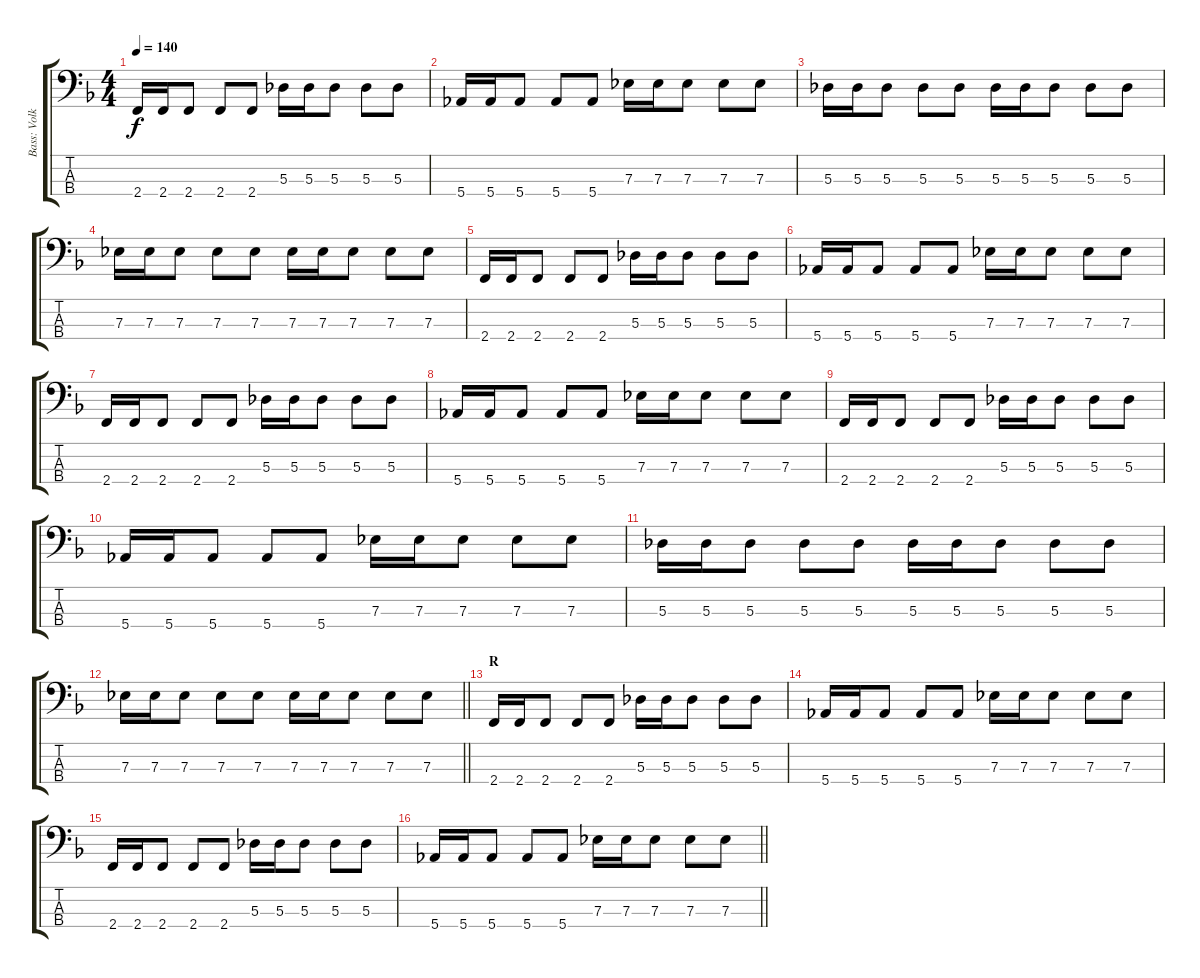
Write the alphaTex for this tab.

\track ("Bass: Volker" "Bass: Volk") {instrument electricbassfinger}
\staff {score tabs}
\tuning (Gb2 Db2 Ab1 Eb1) {hide}
\ts (4 4)
\tempo 140
\clef f4
\ks f
2.4.16{dy f} 2.4.16 2.4.8 2.4.8 2.4.8 5.3.16 5.3.16 5.3.8 5.3.8 5.3.8 |
5.4.16 5.4.16 5.4.8 5.4.8 5.4.8 7.3.16 7.3.16 7.3.8 7.3.8 7.3.8 |
5.3.16 5.3.16 5.3.8 5.3.8 5.3.8 5.3.16 5.3.16 5.3.8 5.3.8 5.3.8 |
7.3.16 7.3.16 7.3.8 7.3.8 7.3.8 7.3.16 7.3.16 7.3.8 7.3.8 7.3.8 |
2.4.16 2.4.16 2.4.8 2.4.8 2.4.8 5.3.16 5.3.16 5.3.8 5.3.8 5.3.8 |
5.4.16 5.4.16 5.4.8 5.4.8 5.4.8 7.3.16 7.3.16 7.3.8 7.3.8 7.3.8 |
2.4.16 2.4.16 2.4.8 2.4.8 2.4.8 5.3.16 5.3.16 5.3.8 5.3.8 5.3.8 |
5.4.16 5.4.16 5.4.8 5.4.8 5.4.8 7.3.16 7.3.16 7.3.8 7.3.8 7.3.8 |
2.4.16 2.4.16 2.4.8 2.4.8 2.4.8 5.3.16 5.3.16 5.3.8 5.3.8 5.3.8 |
5.4.16 5.4.16 5.4.8 5.4.8 5.4.8 7.3.16 7.3.16 7.3.8 7.3.8 7.3.8 |
5.3.16 5.3.16 5.3.8 5.3.8 5.3.8 5.3.16 5.3.16 5.3.8 5.3.8 5.3.8 |
\barLineRight lightlight
7.3.16 7.3.16 7.3.8 7.3.8 7.3.8 7.3.16 7.3.16 7.3.8 7.3.8 7.3.8 |
\section ("" "R")
2.4.16 2.4.16 2.4.8 2.4.8 2.4.8 5.3.16 5.3.16 5.3.8 5.3.8 5.3.8 |
5.4.16 5.4.16 5.4.8 5.4.8 5.4.8 7.3.16 7.3.16 7.3.8 7.3.8 7.3.8 |
2.4.16 2.4.16 2.4.8 2.4.8 2.4.8 5.3.16 5.3.16 5.3.8 5.3.8 5.3.8 |
\barLineRight lightlight
5.4.16 5.4.16 5.4.8 5.4.8 5.4.8 7.3.16 7.3.16 7.3.8 7.3.8 7.3.8
